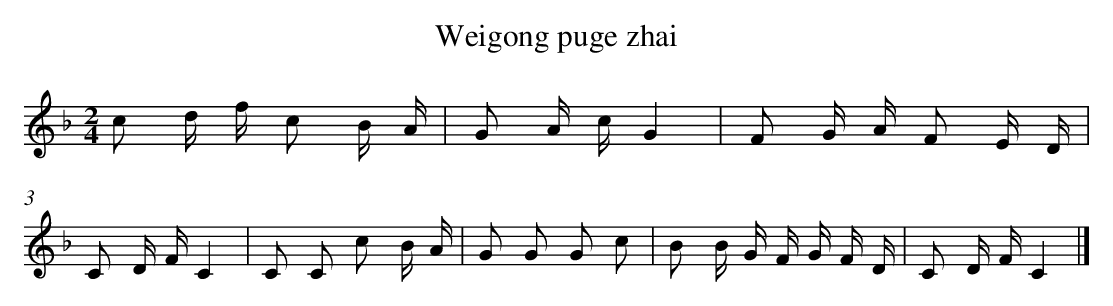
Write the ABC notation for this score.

X:1
T: Weigong puge zhai
L: 1/16
M: 2/4
K: F
c2 d f c2 B A [I:setbarnb 1]|
G2 A cG4 |
F2 G A F2 E D |
C2 D FC4 |
C2 C2 c2 B A |
G2 G2 G2 c2 |
B2 B G F G F D |
C2 D FC4 |]
